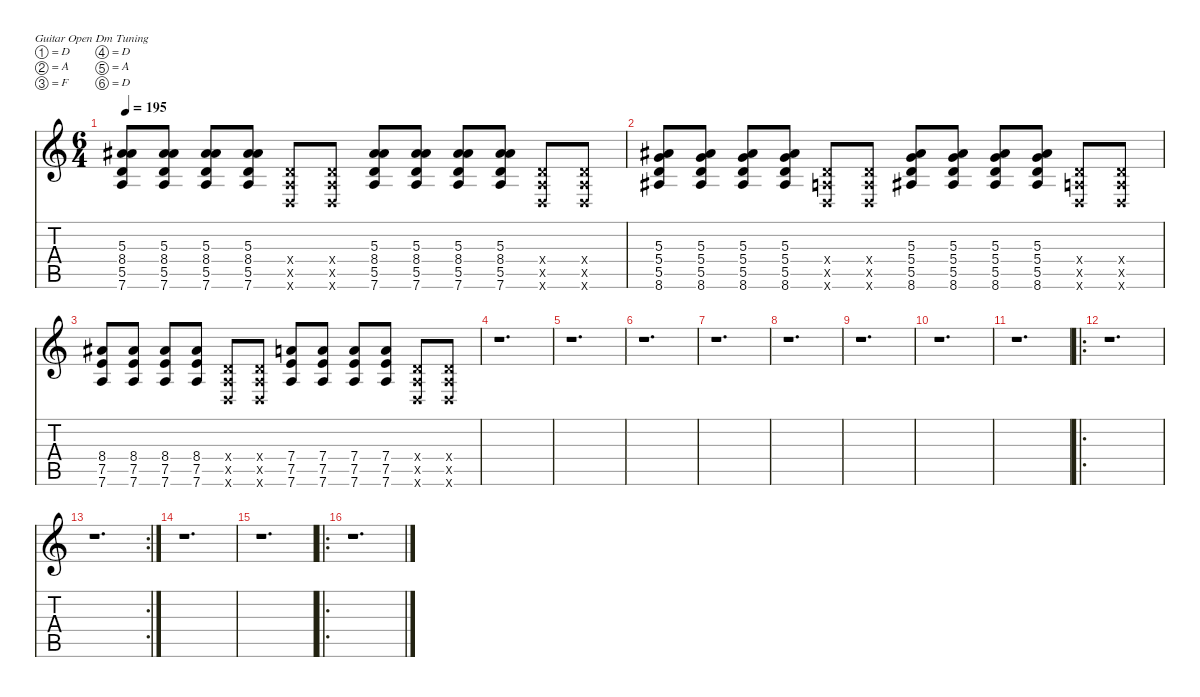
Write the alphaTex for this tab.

\defaultSystemsLayout 4
\hideDynamics
\bracketExtendMode nobrackets
\singleTrackTrackNamePolicy hidden
\multiTrackTrackNamePolicy hidden
\firstSystemTrackNameMode fullname
\firstSystemTrackNameOrientation horizontal
\otherSystemsTrackNameOrientation horizontal
\track ("Leading" "dist.guit.") {defaultSystemsLayout 4 instrument distortionguitar}
\staff {score tabs}
\tuning (D4 A3 F3 D3 A2 D2)
\ts (6 4)
\tempo 195
\clef g2
\ks c
(5.3{acc #} 8.4{acc #} 5.5 7.6).8{dy f beam Up} (5.3{acc #} 8.4{acc #} 5.5 7.6).8{beam Up} (5.3{acc #} 8.4{acc #} 5.5 7.6).8{beam Up} (5.3{acc #} 8.4{acc #} 5.5 7.6).8{beam Up} (0.4{x} 0.5{x} 0.6{x}).8{beam Up} (0.4{x} 0.5{x} 0.6{x}).8{beam Up} (5.3{acc #} 8.4{acc #} 5.5 7.6).8{beam Up} (5.3{acc #} 8.4{acc #} 5.5 7.6).8{beam Up} (5.3{acc #} 8.4{acc #} 5.5 7.6).8{beam Up} (5.3{acc #} 8.4{acc #} 5.5 7.6).8{beam Up} (0.4{x} 0.5{x} 0.6{x}).8{beam Up} (0.4{x} 0.5{x} 0.6{x}).8{beam Up} |
(5.3{acc #} 5.4 5.5 8.6{acc #}).8{beam Up} (5.3{acc #} 5.4 5.5 8.6{acc #}).8{beam Up} (5.3{acc #} 5.4 5.5 8.6{acc #}).8{beam Up} (5.3{acc #} 5.4 5.5 8.6{acc #}).8{beam Up} (0.4{x} 0.5{x} 0.6{x}).8{beam Up} (0.4{x} 0.5{x} 0.6{x}).8{beam Up} (5.3{acc #} 5.4 5.5 8.6{acc #}).8{beam Up} (5.3{acc #} 5.4 5.5 8.6{acc #}).8{beam Up} (5.3{acc #} 5.4 5.5 8.6{acc #}).8{beam Up} (5.3{acc #} 5.4 5.5 8.6{acc #}).8{beam Up} (0.4{x} 0.5{x} 0.6{x}).8{beam Up} (0.4{x} 0.5{x} 0.6{x}).8{beam Up} |
(8.4{acc #} 7.5 7.6).8{beam Up} (8.4{acc #} 7.5 7.6).8{beam Up} (8.4{acc #} 7.5 7.6).8{beam Up} (8.4{acc #} 7.5 7.6).8{beam Up} (0.4{x} 0.5{x} 0.6{x}).8{beam Up} (0.4{x} 0.5{x} 0.6{x}).8{beam Up} (7.4 7.5 7.6).8{beam Up} (7.4 7.5 7.6).8{beam Up} (7.4 7.5 7.6).8{beam Up} (7.4 7.5 7.6).8{beam Up} (0.4{x} 0.5{x} 0.6{x}).8{beam Up} (0.4{x} 0.5{x} 0.6{x}).8{beam Up} |
r.1{d beam Down} |
r.1{d beam Down} |
r.1{d beam Down} |
r.1{d beam Down} |
r.1{d beam Down} |
r.1{d beam Down} |
r.1{d beam Down} |
r.1{d beam Down} |
\ro
r.1{d beam Down} |
\rc 2
r.1{d beam Down} |
r.1{d beam Down} |
r.1{d beam Down} |
\ro
r.1{d beam Down}
